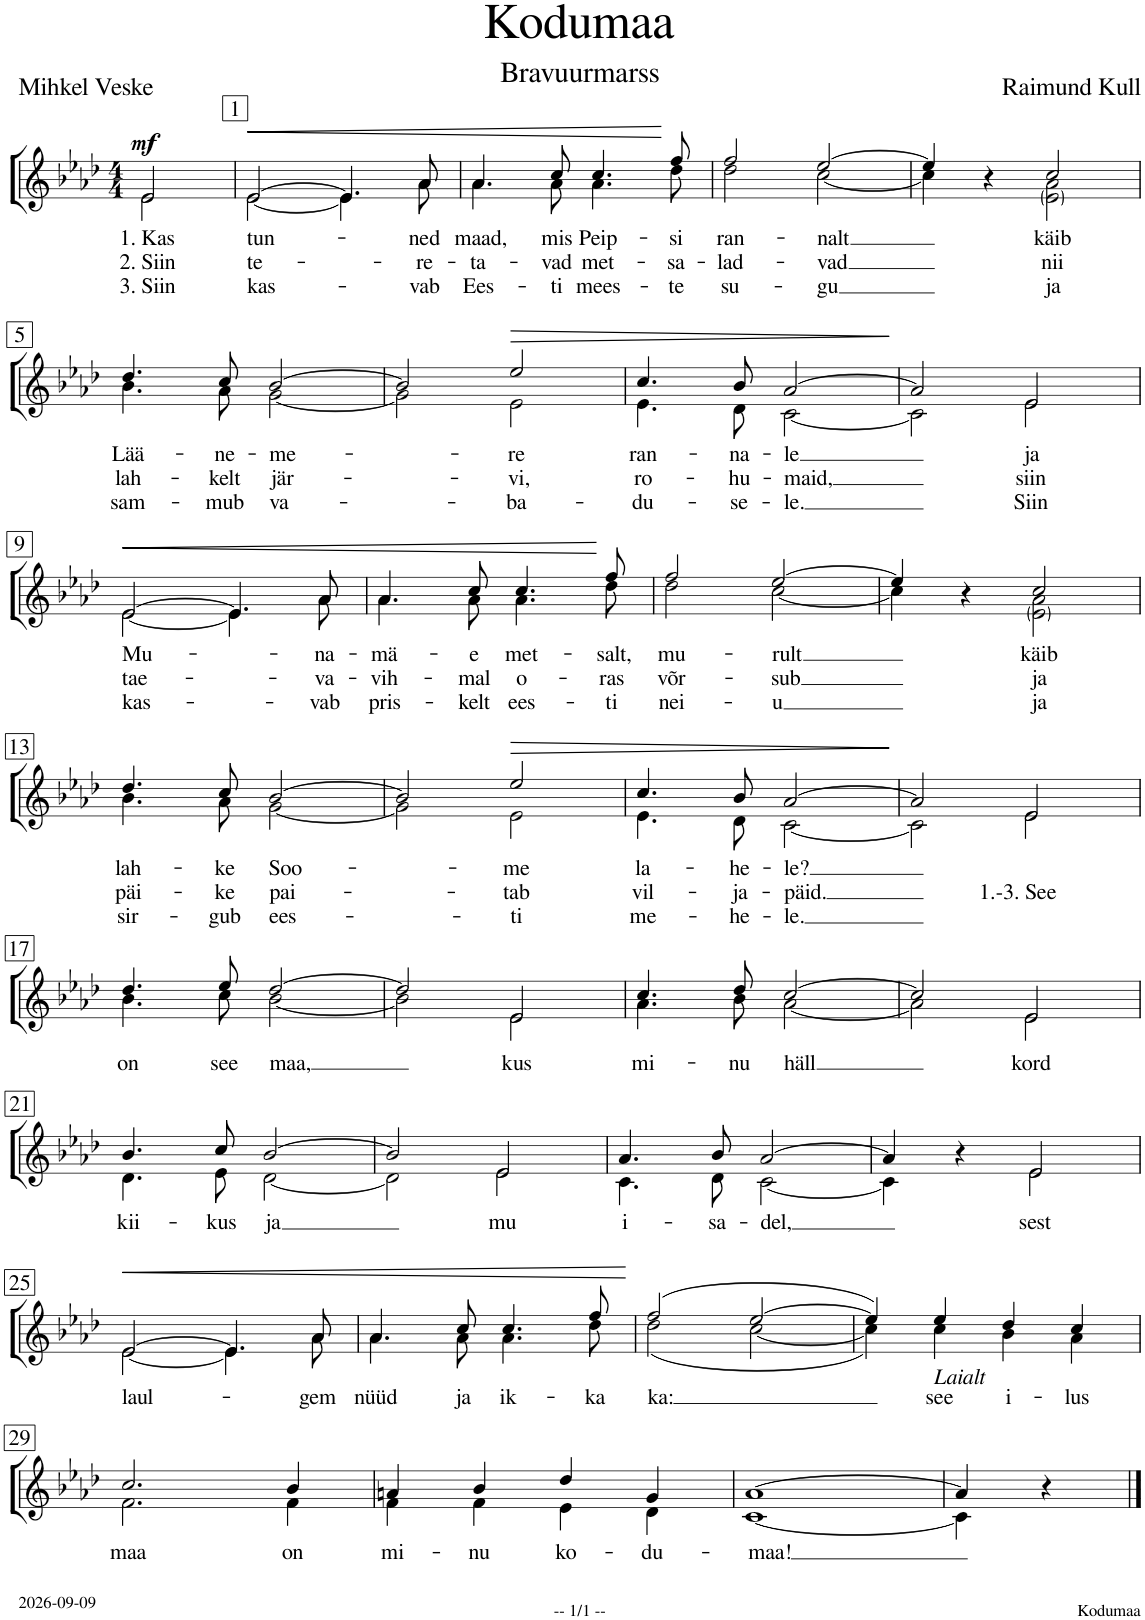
**kern	**text	**text	**text	**dynam
*part1	*part1	*part1	*part1	*part1
*staff1	*staff1	*staff1	*staff1	*staff1
*I"Choir	*	*	*	*
*clefG2	*	*	*	*
*k[b-e-a-d-]	*	*	*	*
*M4/4	*	*	*	*
=	=	=	=	=
!	!LO:LY:b	!LO:LY:b	!LO:LY:b	!LO:DY:a
*^	*	*	*	*
2e-/	2e-\	1. Kas	2. Siin	3. Siin	mf
=1	=1	=1	=1	=1	=1
!	!	!LO:LY:b	!LO:LY:b	!LO:LY:b	!LO:HP:b
[2e-/	[2e-\	tun-	te-	kas-	<
4.e-/]	4.e-\]	.	.	.	.
!	!	!LO:LY:b	!LO:LY:b	!LO:LY:b	!
8a-/	8a-\	-ned	-re-	-vab	.
=2	=2	=2	=2	=2	=2
!	!	!LO:LY:b	!LO:LY:b	!LO:LY:b	!
4.a-/	4.a-\	maad,	-ta-	Ees-	.
!	!	!LO:LY:b	!LO:LY:b	!LO:LY:b	!
8cc/	8a-\	mis	-vad	-ti	.
!	!	!LO:LY:b	!LO:LY:b	!LO:LY:b	!
4.cc/	4.a-\	Peip-	met-	mees-	.
!	!	!LO:LY:b	!LO:LY:b	!LO:LY:b	!
8ff/	8dd-\	-si	-sa-	-te	[
=3	=3	=3	=3	=3	=3
!	!	!LO:LY:b	!LO:LY:b	!LO:LY:b	!
2ff/	2dd-\	ran-	-lad-	su-	.
!	!	!LO:LY:b	!LO:LY:b	!LO:LY:b	!
[2ee-/	[2cc\	-nalt	-vad	-gu	.
=4	=4	=4	=4	=4	=4
4ee-/]	4cc\]	.	.	.	.
4r	4ryy	.	.	.	.
!	!	!LO:LY:b	!LO:LY:b	!LO:LY:b	!
2cc/	2e-\ 2a-\	käib	nii	ja	.
!!LO:LB:g=z	!!
=5	=5	=5	=5	=5	=5
!	!	!LO:LY:b	!LO:LY:b	!LO:LY:b	!
4.dd-/	4.b-\	Lää-	lah-	sam-	.
!	!	!LO:LY:b	!LO:LY:b	!LO:LY:b	!
8cc/	8a-\	-ne-	-kelt	-mub	.
!	!	!LO:LY:b	!LO:LY:b	!LO:LY:b	!
[2b-/	[2g\	-me-	jär-	va-	.
=6	=6	=6	=6	=6	=6
2b-/]	2g\]	.	.	.	.
!	!	!LO:LY:b	!LO:LY:b	!LO:LY:b	!LO:HP:b
2ee-/	2e-\	-re	-vi,	-ba-	>
=7	=7	=7	=7	=7	=7
!	!	!LO:LY:b	!LO:LY:b	!LO:LY:b	!
4.cc/	4.e-\	ran-	ro-	-du-	.
!	!	!LO:LY:b	!LO:LY:b	!LO:LY:b	!
8b-/	8d-\	-na-	-hu-	-se-	.
!	!	!LO:LY:b	!LO:LY:b	!LO:LY:b	!
[2a-/	[2c\	-le	-maid,	-le.	.
*v	*v	*	*	*	*
.	.	.	.	]
=8	=8	=8	=8	=8
*^	*	*	*	*
2a-/]	2c\]	.	.	.	.
!	!	!LO:LY:b	!LO:LY:b	!LO:LY:b	!
2e-/	2e-\	ja	siin	Siin	.
!!LO:LB:g=z	!!
=9	=9	=9	=9	=9	=9
!	!	!LO:LY:b	!LO:LY:b	!LO:LY:b	!LO:HP:b
[2e-/	[2e-\	Mu-	tae-	kas-	<
4.e-/]	4.e-\]	.	.	.	.
!	!	!LO:LY:b	!LO:LY:b	!LO:LY:b	!
8a-/	8a-\	-na-	-va-	-vab	.
=10	=10	=10	=10	=10	=10
!	!	!LO:LY:b	!LO:LY:b	!LO:LY:b	!
4.a-/	4.a-\	-mä-	-vih-	pris-	.
!	!	!LO:LY:b	!LO:LY:b	!LO:LY:b	!
8cc/	8a-\	-e	-mal	-kelt	.
!	!	!LO:LY:b	!LO:LY:b	!LO:LY:b	!
4.cc/	4.a-\	met-	o-	ees-	.
!	!	!LO:LY:b	!LO:LY:b	!LO:LY:b	!
8ff/	8dd-\	-salt,	-ras	-ti	[
=11	=11	=11	=11	=11	=11
!	!	!LO:LY:b	!LO:LY:b	!LO:LY:b	!
2ff/	2dd-\	mu-	võr-	nei-	.
!	!	!LO:LY:b	!LO:LY:b	!LO:LY:b	!
[2ee-/	[2cc\	-rult	-sub	-u	.
=12	=12	=12	=12	=12	=12
4ee-/]	4cc\]	.	.	.	.
4r	4ryy	.	.	.	.
!	!	!LO:LY:b	!LO:LY:b	!LO:LY:b	!
2cc/	2e-\ 2a-\	käib	ja	ja	.
!!LO:LB:g=z	!!
=13	=13	=13	=13	=13	=13
!	!	!LO:LY:b	!LO:LY:b	!LO:LY:b	!
4.dd-/	4.b-\	lah-	päi-	sir-	.
!	!	!LO:LY:b	!LO:LY:b	!LO:LY:b	!
8cc/	8a-\	-ke	-ke	-gub	.
!	!	!LO:LY:b	!LO:LY:b	!LO:LY:b	!
[2b-/	[2g\	Soo-	pai-	ees-	.
=14	=14	=14	=14	=14	=14
2b-/]	2g\]	.	.	.	.
!	!	!LO:LY:b	!LO:LY:b	!LO:LY:b	!LO:HP:b
2ee-/	2e-\	-me	-tab	-ti	>
=15	=15	=15	=15	=15	=15
!	!	!LO:LY:b	!LO:LY:b	!LO:LY:b	!
4.cc/	4.e-\	la-	vil-	me-	.
!	!	!LO:LY:b	!LO:LY:b	!LO:LY:b	!
8b-/	8d-\	-he-	-ja-	-he-	.
!	!	!LO:LY:b	!LO:LY:b	!LO:LY:b	!
[2a-/	[2c\	-le?	-päid.	-le.	.
*v	*v	*	*	*	*
.	.	.	.	]
=16	=16	=16	=16	=16
*^	*	*	*	*
2a-/]	2c\]	.	.	.	.
!	!	!	!LO:LY:b	!	!
2e-/	2e-\	.	1.-3. See	.	.
!!LO:LB:g=z	!!
=17	=17	=17	=17	=17	=17
!	!	!	!LO:LY:b	!	!
4.dd-/	4.b-\	.	on	.	.
!	!	!	!LO:LY:b	!	!
8ee-/	8cc\	.	see	.	.
!	!	!	!LO:LY:b	!	!
[2dd-/	[2b-\	.	maa,	.	.
=18	=18	=18	=18	=18	=18
2dd-/]	2b-\]	.	.	.	.
!	!	!	!LO:LY:b	!	!
2e-/	2e-\	.	kus	.	.
=19	=19	=19	=19	=19	=19
!	!	!	!LO:LY:b	!	!
4.cc/	4.a-\	.	mi-	.	.
!	!	!	!LO:LY:b	!	!
8dd-/	8b-\	.	-nu	.	.
!	!	!	!LO:LY:b	!	!
[2cc/	[2a-\	.	häll	.	.
=20	=20	=20	=20	=20	=20
2cc/]	2a-\]	.	.	.	.
!	!	!	!LO:LY:b	!	!
2e-/	2e-\	.	kord	.	.
!!LO:LB:g=z	!!
=21	=21	=21	=21	=21	=21
!	!	!	!LO:LY:b	!	!
4.b-/	4.d-\	.	kii-	.	.
!	!	!	!LO:LY:b	!	!
8cc/	8e-\	.	-kus	.	.
!	!	!	!LO:LY:b	!	!
[2b-/	[2d-\	.	ja	.	.
=22	=22	=22	=22	=22	=22
2b-/]	2d-\]	.	.	.	.
!	!	!	!LO:LY:b	!	!
2e-/	2e-\	.	mu	.	.
=23	=23	=23	=23	=23	=23
!	!	!	!LO:LY:b	!	!
4.a-/	4.c\	.	i-	.	.
!	!	!	!LO:LY:b	!	!
8b-/	8d-\	.	-sa-	.	.
!	!	!	!LO:LY:b	!	!
[2a-/	[2c\	.	-del,	.	.
=24	=24	=24	=24	=24	=24
4a-/]	4c\]	.	.	.	.
4r	4ryy	.	.	.	.
!	!	!	!LO:LY:b	!	!
2e-/	2e-\	.	sest	.	.
!!LO:LB:g=z	!!
=25	=25	=25	=25	=25	=25
!	!	!	!LO:LY:b	!	!LO:HP:b
[2e-/	[2e-\	.	laul-	.	<
4.e-/]	4.e-\]	.	.	.	.
!	!	!	!LO:LY:b	!	!
8a-/	8a-\	.	-gem	.	.
=26	=26	=26	=26	=26	=26
!	!	!	!LO:LY:b	!	!
4.a-/	4.a-\	.	nüüd	.	.
!	!	!	!LO:LY:b	!	!
8cc/	8a-\	.	ja	.	.
!	!	!	!LO:LY:b	!	!
4.cc/	4.a-\	.	ik-	.	.
!	!	!	!LO:LY:b	!	!
8ff/	8dd-\	.	-ka	.	.
*v	*v	*	*	*	*
.	.	.	.	[
=27	=27	=27	=27	=27
!	!	!LO:LY:b	!	!
*^	*	*	*	*
(2ff/	(2dd-\	.	ka:	.	.
[2ee-/	[2cc\	.	.	.	.
=28	=28	=28	=28	=28	=28
4ee-/])	4cc\])	.	.	.	.
!LO:TX:b:i:t=Laialt	!	!	!	!	!
!	!	!	!LO:LY:b	!	!
4ee-/	4cc\	.	see	.	.
!	!	!	!LO:LY:b	!	!
4dd-/	4b-\	.	i-	.	.
!	!	!	!LO:LY:b	!	!
4cc/	4a-\	.	-lus	.	.
!!LO:LB:g=z	!!
=29	=29	=29	=29	=29	=29
!	!	!	!LO:LY:b	!	!
2.cc/	2.f\	.	maa	.	.
!	!	!	!LO:LY:b	!	!
4b-/	4f\	.	on	.	.
=30	=30	=30	=30	=30	=30
!	!	!	!LO:LY:b	!	!
4an/	4f\	.	mi-	.	.
!	!	!	!LO:LY:b	!	!
4b-/	4f\	.	-nu	.	.
!	!	!	!LO:LY:b	!	!
4dd-/	4e-\	.	ko-	.	.
!	!	!	!LO:LY:b	!	!
4g/	4d-\	.	-du-	.	.
=31	=31	=31	=31	=31	=31
!	!	!	!LO:LY:b	!	!
[1a-	[1c	.	-maa!	.	.
=32	=32	=32	=32	=32	=32
4a-/]	4c\]	.	.	.	.
4r	4ryy	.	.	.	.
*v	*v	*	*	*	*
==	==	==	==	==
*-	*-	*-	*-	*-
